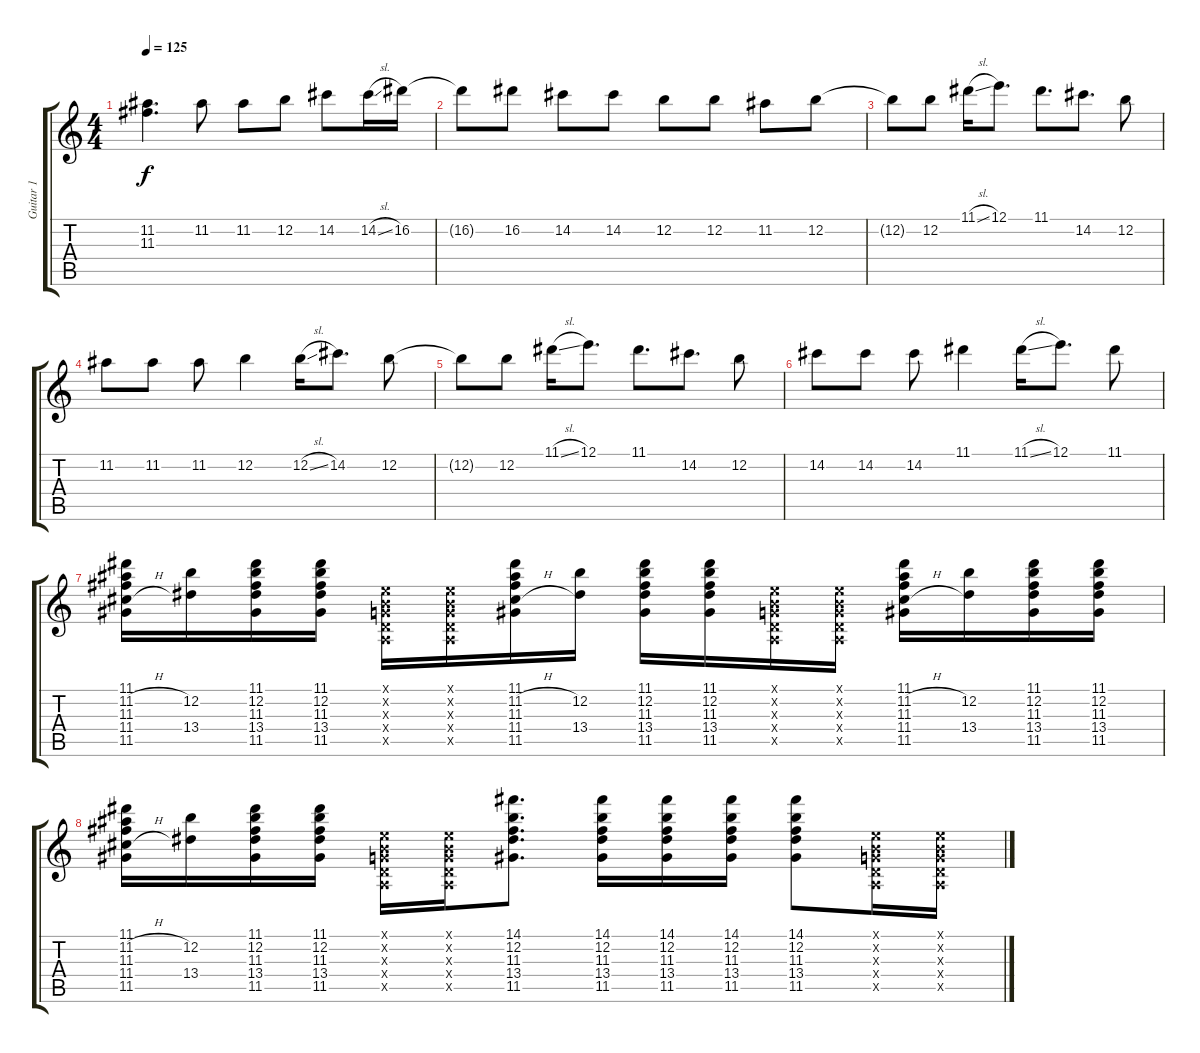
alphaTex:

\track ("Guitar 1" "Guitar 1") {instrument acousticguitarsteel}
\staff {score tabs}
\tuning (E4 B3 G3 D3 A2 E2) {hide}
\ts (4 4)
\tempo 125
\clef g2
\ks c
(11.2 11.3).4{d dy f} 11.2.8 11.2.8 12.2.8 14.2.8 14.2{sl}.16 16.2.16 |
16.2{t}.8 16.2.8 14.2.8 14.2.8 12.2.8 12.2.8 11.2.8 12.2.8 |
12.2{t}.8 12.2.8 11.1{sl}.16 12.1.8{d} 11.1.8{d} 14.2.8{d} 12.2.8 |
11.2.8 11.2.8 11.2.8 12.2.4 12.2{sl}.16 14.2.8{d} 12.2.8 |
12.2{t}.8 12.2.8 11.1{sl}.16 12.1.8{d} 11.1.8{d} 14.2.8{d} 12.2.8 |
14.2.8 14.2.8 14.2.8 11.1.4 11.1{sl}.16 12.1.8{d} 11.1.8 |
(11.1 11.2{h} 11.3 11.4{h} 11.5).16 (12.2 13.4).16 (11.1 12.2 11.3 13.4 11.5).16 (11.1 12.2 11.3 13.4 11.5).16 (0.1{x} 0.2{x} 0.3{x} 0.4{x} 0.5{x}).16 (0.1{x} 0.2{x} 0.3{x} 0.4{x} 0.5{x}).16 (11.1 11.2{h} 11.3 11.4{h} 11.5).16 (12.2 13.4).16 (11.1 12.2 11.3 13.4 11.5).16 (11.1 12.2 11.3 13.4 11.5).16 (0.1{x} 0.2{x} 0.3{x} 0.4{x} 0.5{x}).16 (0.1{x} 0.2{x} 0.3{x} 0.4{x} 0.5{x}).16 (11.1 11.2{h} 11.3 11.4{h} 11.5).16 (12.2 13.4).16 (11.1 12.2 11.3 13.4 11.5).16 (11.1 12.2 11.3 13.4 11.5).16 |
(11.1 11.2{h} 11.3 11.4{h} 11.5).16 (12.2 13.4).16 (11.1 12.2 11.3 13.4 11.5).16 (11.1 12.2 11.3 13.4 11.5).16 (0.1{x} 0.2{x} 0.3{x} 0.4{x} 0.5{x}).16 (0.1{x} 0.2{x} 0.3{x} 0.4{x} 0.5{x}).16 (14.1 12.2 11.3 13.4 11.5).8{d} (14.1 12.2 11.3 13.4 11.5).16 (14.1 12.2 11.3 13.4 11.5).16 (14.1 12.2 11.3 13.4 11.5).16 (14.1 12.2 11.3 13.4 11.5).8 (0.1{x} 0.2{x} 0.3{x} 0.4{x} 0.5{x}).16 (0.1{x} 0.2{x} 0.3{x} 0.4{x} 0.5{x}).16
